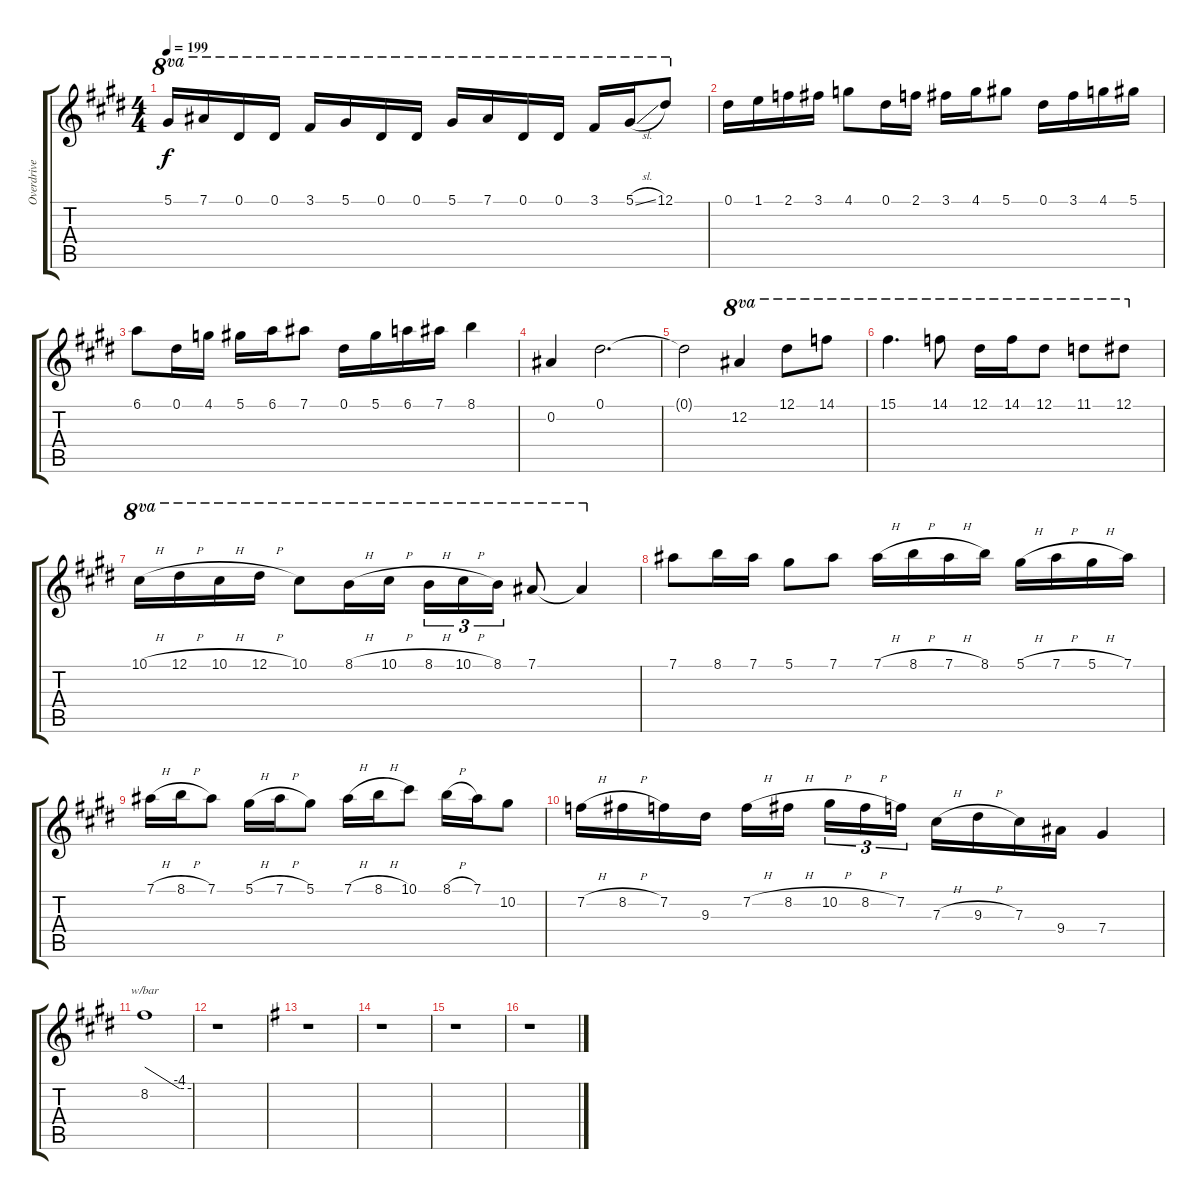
\track ("Overdrive" "Overdrive") {instrument overdrivenguitar}
\staff {score tabs}
\tuning (Eb4 Bb3 Gb3 Db3 Ab2 Eb2) {hide}
\ts (4 4)
\tempo 199
\clef g2
\ks e
5.1.16{ot 8va dy f} 7.1.16{ot 8va} 0.1.16{ot 8va} 0.1.16{ot 8va} 3.1.16{ot 8va} 5.1.16{ot 8va} 0.1.16{ot 8va} 0.1.16{ot 8va} 5.1.16{ot 8va} 7.1.16{ot 8va} 0.1.16{ot 8va} 0.1.16{ot 8va} 3.1.16{ot 8va} 5.1{sl}.16{ot 8va} 12.1.8{ot 8va} |
\ks c#minor
0.1.16 1.1.16 2.1.16 3.1.16 4.1.8 0.1.16 2.1.16 3.1.16 4.1.16 5.1.8 0.1.16 3.1.16 4.1.16 5.1.16 |
6.1.8 0.1.16 4.1.16 5.1.16 6.1.16 7.1.8 0.1.16 5.1.16 6.1.16 7.1.16 8.1.4 |
\ks e
0.2.4 0.1.2{d} |
\ks c#minor
0.1{t}.2 12.2.4{ot 8va} 12.1.8{ot 8va} 14.1.8{ot 8va} |
15.1.4{d ot 8va} 14.1.8{ot 8va} 12.1.16{ot 8va} 14.1.16{ot 8va} 12.1.8{ot 8va} 11.1.8{ot 8va} 12.1.8{ot 8va} |
\ks e
10.1{h}.16{ot 8va} 12.1{h}.16{ot 8va} 10.1{h}.16{ot 8va} 12.1{h}.16{ot 8va} 10.1.8{ot 8va} 8.1{h}.16{ot 8va} 10.1{h}.16{ot 8va} 8.1{h}.16{tu (3 2) ot 8va} 10.1{h}.16{tu (3 2) ot 8va} 8.1.16{tu (3 2) ot 8va} 7.1.8{ot 8va} 7.1{t}.4{ot 8va} |
\ks c#minor
7.1.8 8.1.16 7.1.16 5.1.8 7.1.8 7.1{h}.16 8.1{h}.16 7.1{h}.16 8.1.16 5.1{h}.16 7.1{h}.16 5.1{h}.16 7.1.16 |
7.1{h}.16 8.1{h}.16 7.1.8 5.1{h}.16 7.1{h}.16 5.1.8 7.1{h}.16 8.1{h}.16 10.1.8 8.1{h}.16 7.1.16 10.2.8 |
\ks e
7.2{h}.16 8.2{h}.16 7.2.16 9.3.16 7.2{h}.16 8.2{h}.16{beam splitsecondary} 10.2{h}.16{tu (3 2)} 8.2{h}.16{tu (3 2)} 7.2.16{tu (3 2)} 7.3{h}.16 9.3{h}.16 7.3.16 9.4.16 7.4.4 |
\ks c#minor
8.2.1{tbe (custom default 0 0 45 -16 60 -16)} |
r.1 |
\ks g
r.1 |
r.1 |
r.1 |
r.1
